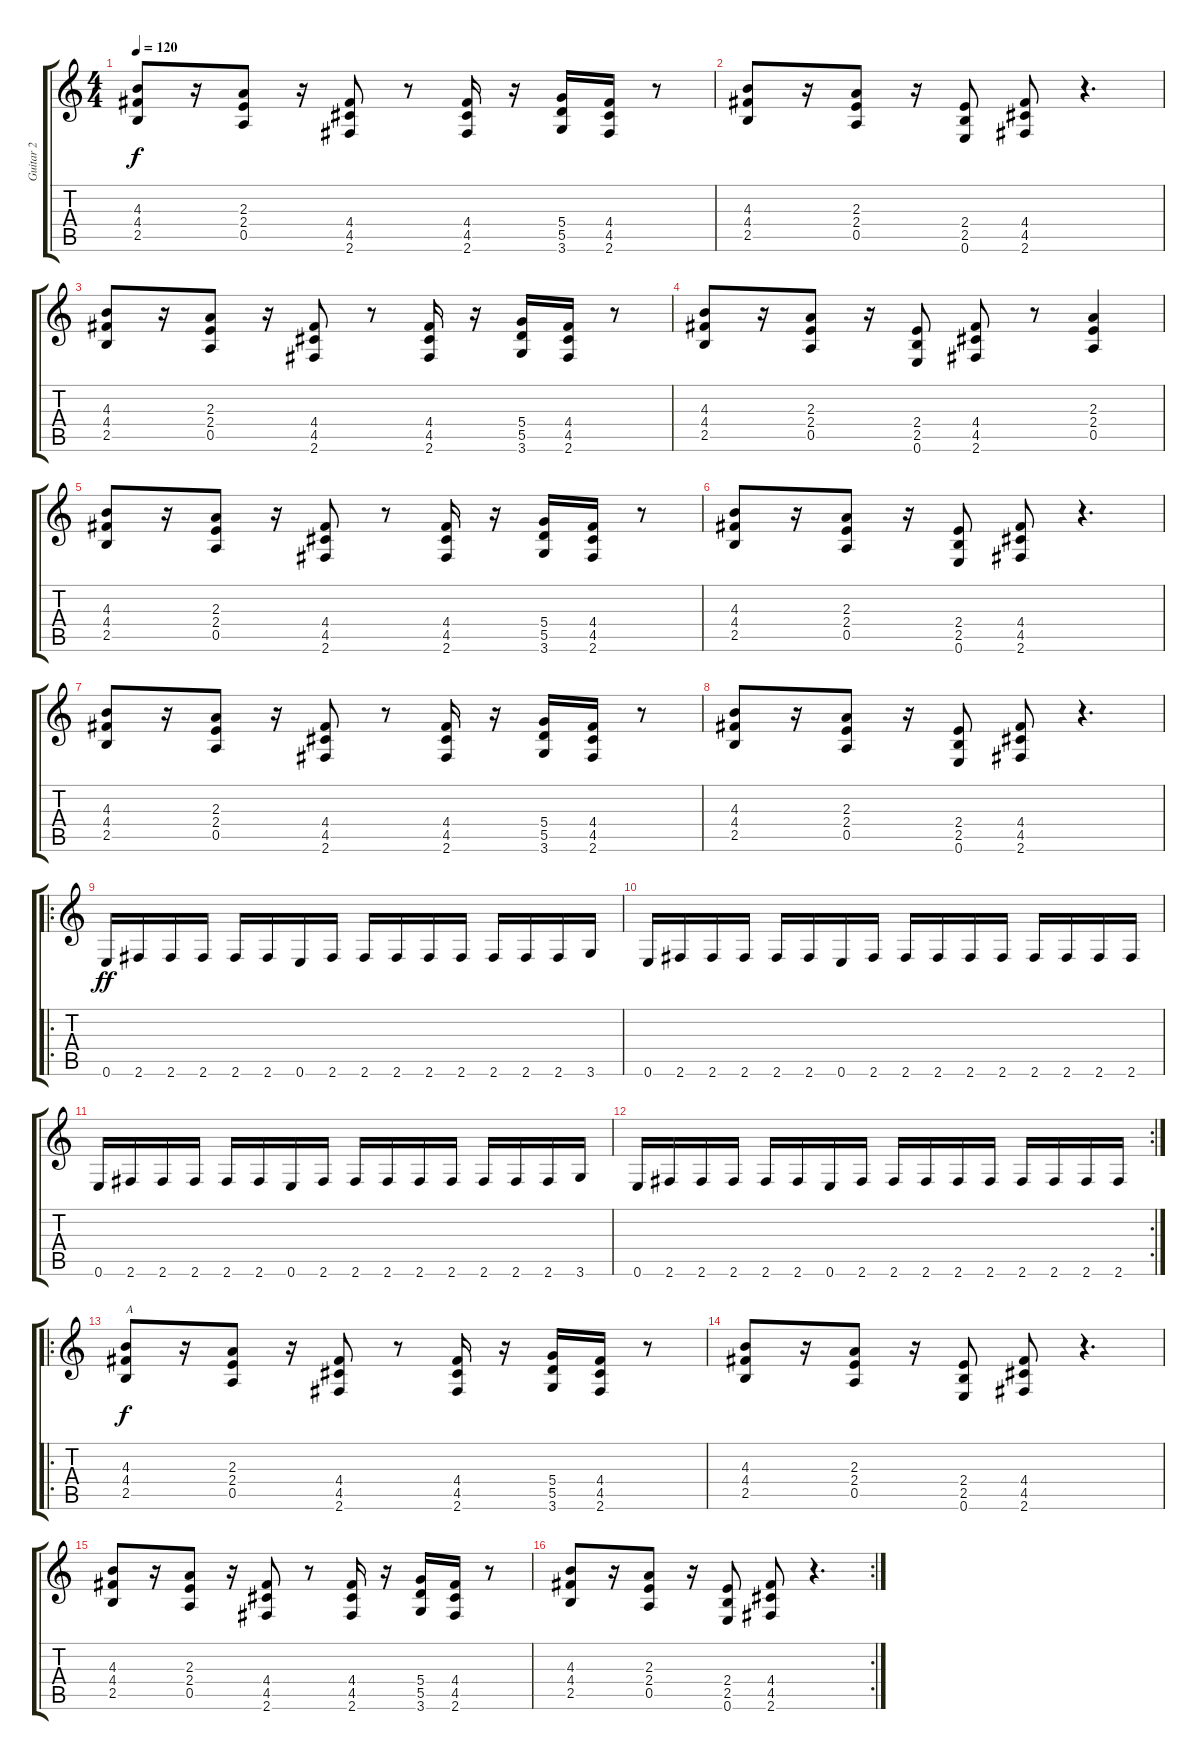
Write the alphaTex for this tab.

\track ("Guitar 2" "Guitar 2") {instrument distortionguitar}
\staff {score tabs}
\tuning (E4 B3 G3 D3 A2 E2) {hide}
\ts (4 4)
\tempo 120
\clef g2
\ks c
(4.3 4.4 2.5).8{dy f instrument distortionguitar} r.16 (2.3 2.4 0.5).8 r.16 (4.4 4.5 2.6).8 r.8 (4.4 4.5 2.6).16 r.16 (5.4 5.5 3.6).16 (4.4 4.5 2.6).16 r.8 |
(4.3 4.4 2.5).8 r.16 (2.3 2.4 0.5).8 r.16 (2.4 2.5 0.6).8 (4.4 4.5 2.6).8 r.4{d} |
(4.3 4.4 2.5).8 r.16 (2.3 2.4 0.5).8 r.16 (4.4 4.5 2.6).8 r.8 (4.4 4.5 2.6).16 r.16 (5.4 5.5 3.6).16 (4.4 4.5 2.6).16 r.8 |
(4.3 4.4 2.5).8 r.16 (2.3 2.4 0.5).8 r.16 (2.4 2.5 0.6).8 (4.4 4.5 2.6).8 r.8 (2.3 2.4 0.5).4 |
(4.3 4.4 2.5).8 r.16 (2.3 2.4 0.5).8 r.16 (4.4 4.5 2.6).8 r.8 (4.4 4.5 2.6).16 r.16 (5.4 5.5 3.6).16 (4.4 4.5 2.6).16 r.8 |
(4.3 4.4 2.5).8 r.16 (2.3 2.4 0.5).8 r.16 (2.4 2.5 0.6).8 (4.4 4.5 2.6).8 r.4{d} |
(4.3 4.4 2.5).8 r.16 (2.3 2.4 0.5).8 r.16 (4.4 4.5 2.6).8 r.8 (4.4 4.5 2.6).16 r.16 (5.4 5.5 3.6).16 (4.4 4.5 2.6).16 r.8 |
(4.3 4.4 2.5).8 r.16 (2.3 2.4 0.5).8 r.16 (2.4 2.5 0.6).8 (4.4 4.5 2.6).8 r.4{d} |
\ro
0.6.16{dy ff} 2.6.16 2.6.16 2.6.16 2.6.16 2.6.16 0.6.16 2.6.16 2.6.16 2.6.16 2.6.16 2.6.16 2.6.16 2.6.16 2.6.16 3.6.16 |
0.6.16 2.6.16 2.6.16 2.6.16 2.6.16 2.6.16 0.6.16 2.6.16 2.6.16 2.6.16 2.6.16 2.6.16 2.6.16 2.6.16 2.6.16 2.6.16 |
0.6.16 2.6.16 2.6.16 2.6.16 2.6.16 2.6.16 0.6.16 2.6.16 2.6.16 2.6.16 2.6.16 2.6.16 2.6.16 2.6.16 2.6.16 3.6.16 |
\rc 2
0.6.16 2.6.16 2.6.16 2.6.16 2.6.16 2.6.16 0.6.16 2.6.16 2.6.16 2.6.16 2.6.16 2.6.16 2.6.16 2.6.16 2.6.16 2.6.16 |
\ro
(4.3 4.4 2.5).8{txt "A" dy f} r.16 (2.3 2.4 0.5).8 r.16 (4.4 4.5 2.6).8 r.8 (4.4 4.5 2.6).16 r.16 (5.4 5.5 3.6).16 (4.4 4.5 2.6).16 r.8 |
(4.3 4.4 2.5).8 r.16 (2.3 2.4 0.5).8 r.16 (2.4 2.5 0.6).8 (4.4 4.5 2.6).8 r.4{d} |
(4.3 4.4 2.5).8 r.16 (2.3 2.4 0.5).8 r.16 (4.4 4.5 2.6).8 r.8 (4.4 4.5 2.6).16 r.16 (5.4 5.5 3.6).16 (4.4 4.5 2.6).16 r.8 |
\rc 2
(4.3 4.4 2.5).8 r.16 (2.3 2.4 0.5).8 r.16 (2.4 2.5 0.6).8 (4.4 4.5 2.6).8 r.4{d}
